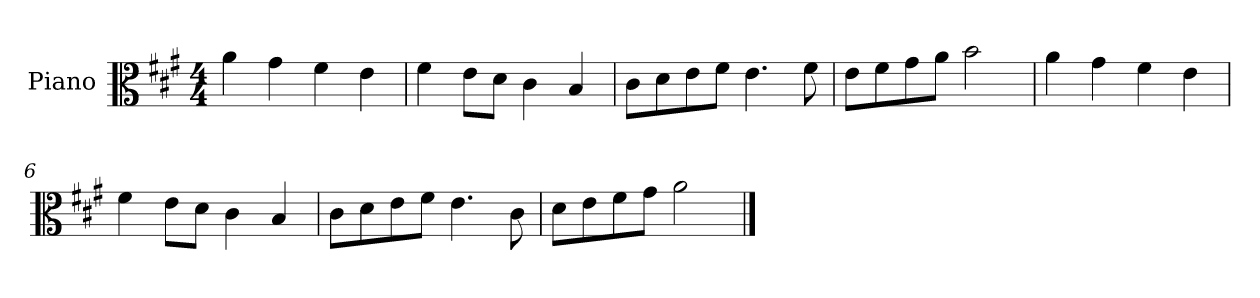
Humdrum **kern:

**kern
*part1
*staff1
*I"Piano
*I'Pno
*clefC3
*k[f#c#g#]
*M4/4
=1
4a\
4g#\
4f#\
4e\
=2
4f#\
8e\L
8d\J
4c#\
4B/
=3
8c#\L
8d\
8e\
8f#\J
4.e\
8f#\
=4
8e\L
8f#\
8g#\
8a\J
2b\
=5
4a\
4g#\
4f#\
4e\
=6
4f#\
8e\L
8d\J
4c#\
4B/
=7
8c#\L
8d\
8e\
8f#\J
4.e\
8c#\
=8
8d\L
8e\
8f#\
8g#\J
2a\
==
*-
